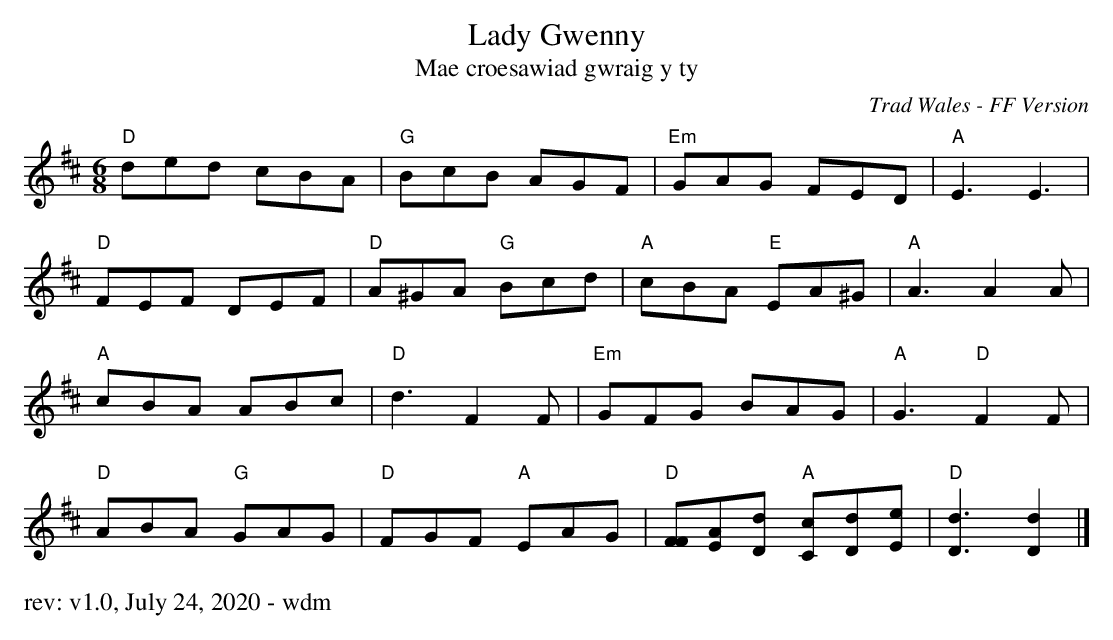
X:1
T: Lady Gwenny
T: Mae croesawiad gwraig y ty
O: Trad Wales - FF Version
M: 6/8
K: Dmaj
"D"ded cBA | "G"BcB AGF | "Em"GAG FED | "A"E3 E3 |
"D"FEF DEF | "D"A^GA "G"Bcd | "A"cBA "E"EA^G | "A"A3 A2 A |
"A"cBA ABc | "D"d3 F2 F | "Em"GFG BAG |"A"G3 "D"F2 F |
"D"ABA "G"GAG | "D"FGF "A"EAG | "D"+rit+[FF][EA][Dd] "A"[Cc][Dd][Ee] | "D"[Dd]3[Dd]2 |]
